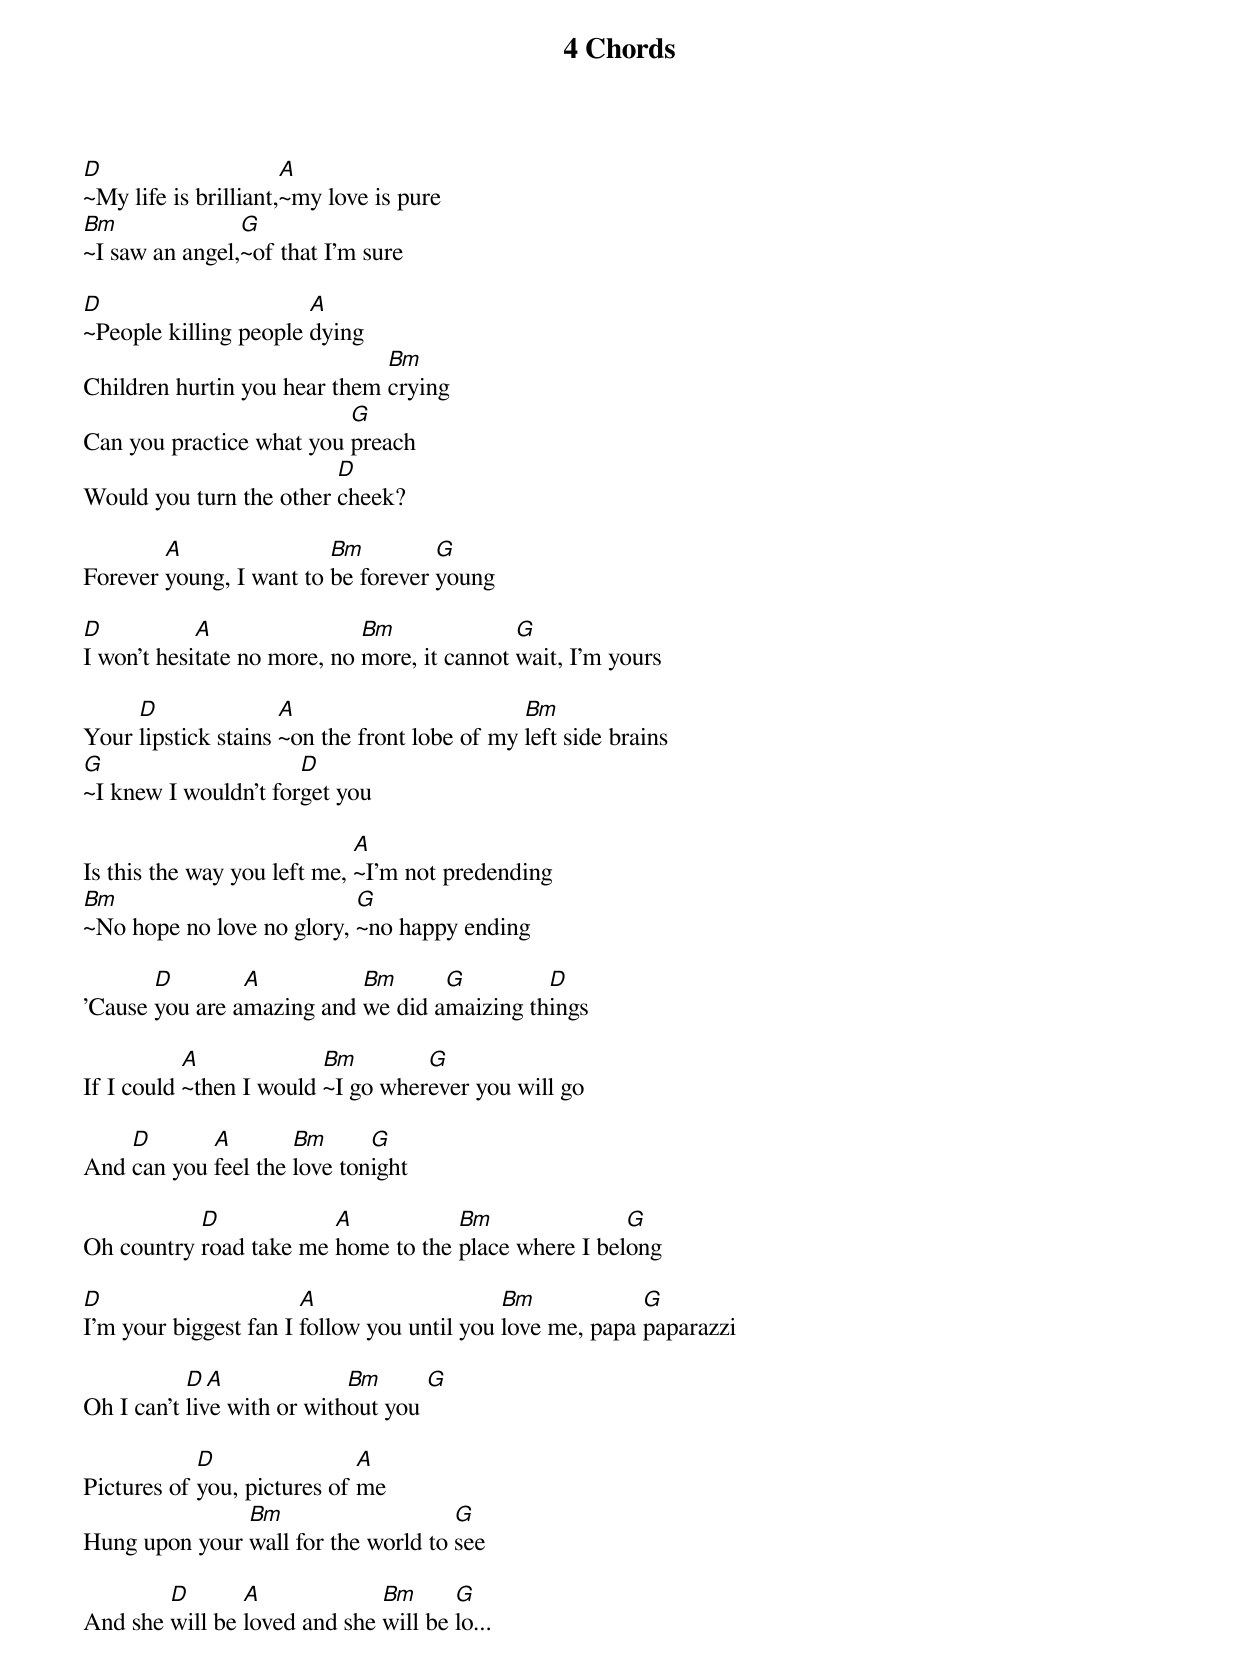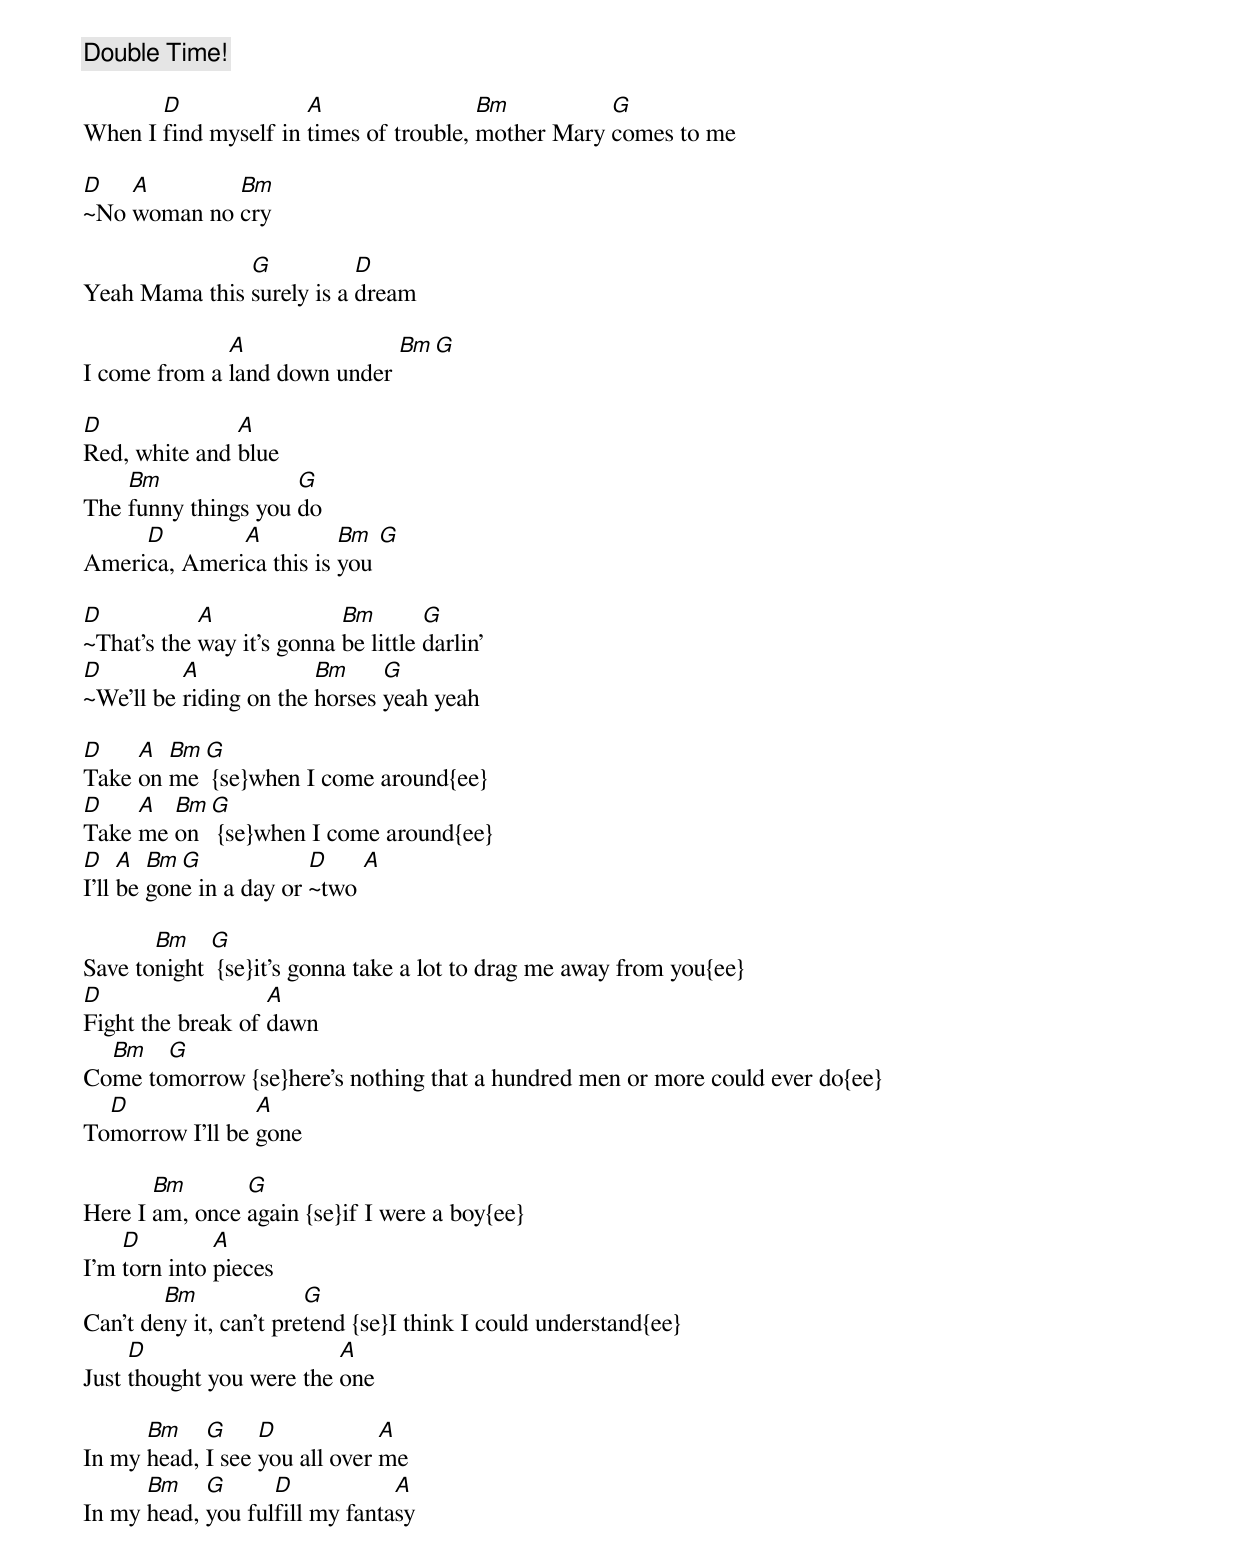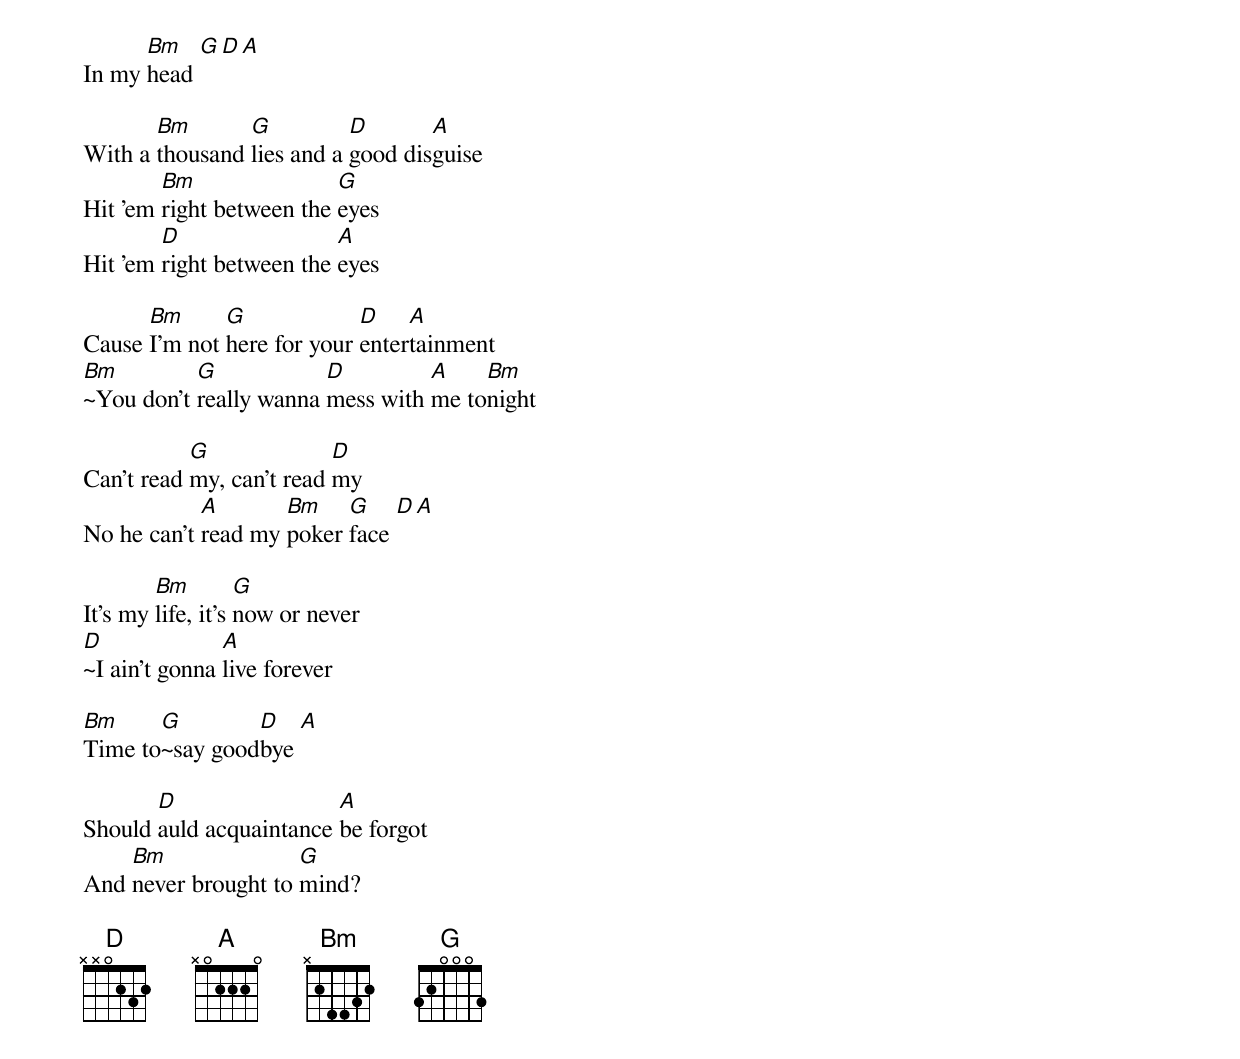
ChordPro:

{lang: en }
{title: 4 Chords}
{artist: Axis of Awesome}

[D]~My life is brilliant,[A]~my love is pure
[Bm]~I saw an angel,[G]~of that I'm sure

[D]~People killing people [A]dying
Children hurtin you hear them [Bm]crying
Can you practice what you [G]preach
Would you turn the other [D]cheek?

Forever [A]young, I want to [Bm]be forever [G]young

[D]I won't hesi[A]tate no more, no [Bm]more, it cannot [G]wait, I'm yours

Your [D]lipstick stains [A]~on the front lobe of my [Bm]left side brains
[G]~I knew I wouldn't for[D]get you

Is this the way you left me, [A]~I'm not predending
[Bm]~No hope no love no glory, [G]~no happy ending

'Cause [D]you are a[A]mazing and [Bm]we did a[G]maizing th[D]ings

If I could [A]~then I would [Bm]~I go wher[G]ever you will go

And [D]can you [A]feel the [Bm]love ton[G]ight

Oh country [D]road take me [A]home to the [Bm]place where I bel[G]ong

[D]I'm your biggest fan I [A]follow you until you [Bm]love me, papa [G]paparazzi

Oh I can't [D A]live with or with[Bm]out you [G]

Pictures of [D]you, pictures of [A]me
Hung upon your [Bm]wall for the world to [G]see

And she [D]will be [A]loved and she [Bm]will be [G]lo...

{comment: Double Time!}

When I [D]find myself in [A]times of trouble, [Bm]mother Mary [G]comes to me

[D]~No [A]woman no [Bm]cry

Yeah Mama this [G]surely is a [D]dream

I come from a [A]land down under [Bm G]

[D]Red, white and [A]blue
The [Bm]funny things you [G]do
Ameri[D]ca, Ameri[A]ca this is [Bm]you [G]

[D]~That's the [A]way it's gonna [Bm]be little [G]darlin'
[D]~We'll be [A]riding on the [Bm]horses [G]yeah yeah

[D]Take [A]on [Bm]me [G] {se}when I come around{ee}
[D]Take [A]me [Bm]on [G] {se}when I come around{ee}
[D]I'll [A]be [Bm G]gone in a day or [D]~two [A]

Save to[Bm]night [G] {se}it's gonna take a lot to drag me away from you{ee}
[D]Fight the break of [A]dawn
Co[Bm]me to[G]morrow {se}here's nothing that a hundred men or more could ever do{ee}
To[D]morrow I'll be [A]gone

Here I [Bm]am, once [G]again {se}if I were a boy{ee}
I'm [D]torn into [A]pieces
Can't de[Bm]ny it, can't pre[G]tend {se}I think I could understand{ee}
Just [D]thought you were the [A]one

In my [Bm]head, [G]I see [D]you all over [A]me
In my [Bm]head, [G]you ful[D]fill my fanta[A]sy
In my [Bm]head [G D A]

With a [Bm]thousand [G]lies and a [D]good dis[A]guise
Hit 'em [Bm]right between the [G]eyes
Hit 'em [D]right between the [A]eyes

Cause [Bm]I'm not [G]here for your [D]enter[A]tainment
[Bm]~You don't [G]really wanna [D]mess with [A]me to[Bm]night

Can't read [G]my, can't read [D]my
No he can't [A]read my [Bm]poker [G]face [D A]
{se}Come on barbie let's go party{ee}

It's my [Bm]life, it's [G]now or never
[D]~I ain't gonna [A]live forever

[Bm]Time to[G]~say good[D]bye [A]
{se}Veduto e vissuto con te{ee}

Should [D]auld acquaintance [A]be forgot
And [Bm]never brought to [G]mind?

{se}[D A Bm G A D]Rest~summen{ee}
